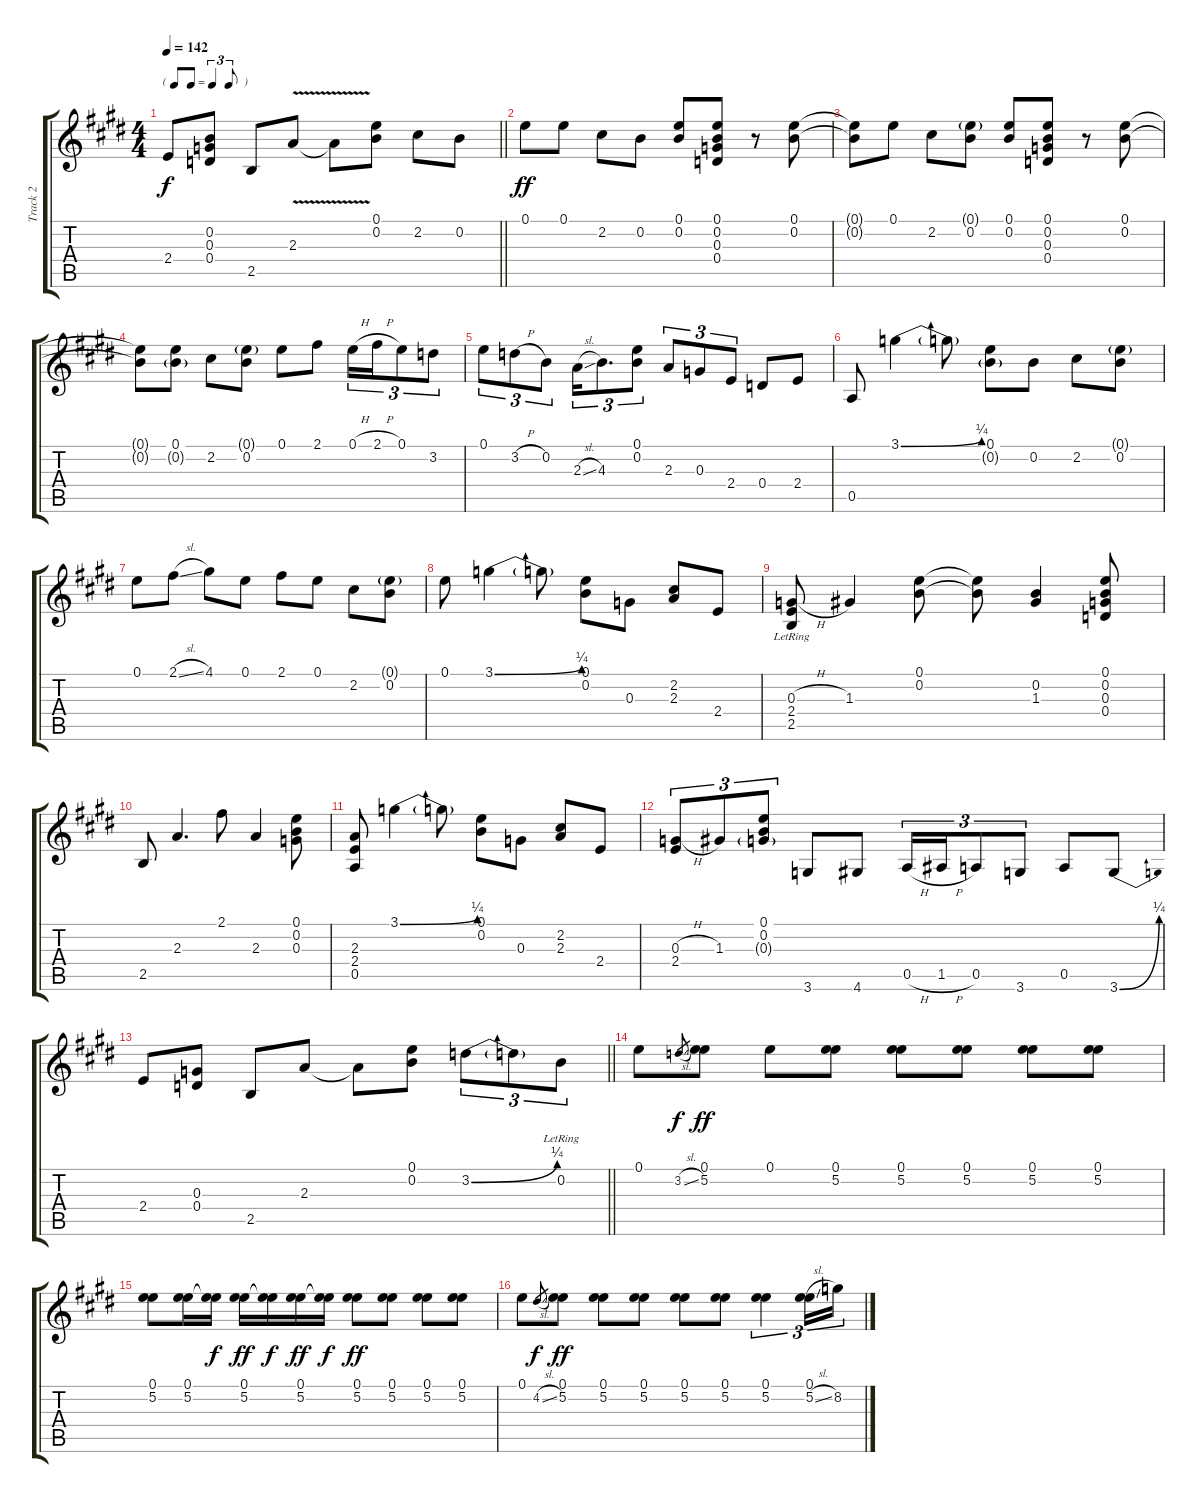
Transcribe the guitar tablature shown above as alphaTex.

\track ("Track 2" "Track 2") {instrument electricguitarclean}
\staff {score tabs}
\tuning (E4 B3 G3 D3 A2 E2) {hide}
\ts (4 4)
\tf triplet8th
\tempo 142
\clef g2
\barLineRight lightlight
\ks e
2.4.8{dy f} (0.2 0.3 0.4).8 2.5.8 2.3{v}.8 2.3{t}.8 (0.1 0.2).8 2.2.8 0.2.8 |
0.1.8{dy ff} 0.1.8 2.2.8 0.2.8 (0.1 0.2).8 (0.1 0.2 0.3 0.4).8 r.8 (0.1 0.2).8 |
(0.1{t} 0.2{t}).8 0.1.8 2.2.8 (0.1{g} 0.2).8 (0.1 0.2).8 (0.1 0.2 0.3 0.4).8 r.8 (0.1 0.2).8 |
(0.1{t} 0.2{t}).8 (0.1 0.2{g}).8 2.2.8 (0.1{g} 0.2).8 0.1.8 2.1.8 0.1{h}.16{tu (3 2)} 2.1{h}.16{tu (3 2)} 0.1.8{tu (3 2)} 3.2.8{tu (3 2)} |
0.1.8{tu (3 2)} 3.2{h}.8{tu (3 2)} 0.2.8{tu (3 2)} 2.3{sl}.16{tu (3 2)} 4.3.8{d tu (3 2)} (0.1 0.2).8{tu (3 2)} 2.3.8{tu (3 2)} 0.3.8{tu (3 2)} 2.4.8{tu (3 2)} 0.4.8 2.4.8 |
0.5.8 3.1{be (bend 0 0 60 1)}.4 3.1{t}.8 (0.1 0.2{g}).8 0.2.8 2.2.8 (0.1{g} 0.2).8 |
0.1.8 2.1{sl}.8 4.1.8 0.1.8 2.1.8 0.1.8 2.2.8 (0.1{g} 0.2).8 |
0.1.8 3.1{be (bend 0 0 60 1)}.4 3.1{t}.8 (0.1 0.2).8 0.3.8 (2.2 2.3).8 2.4.8 |
(0.3{h lr} 2.4{lr} 2.5{lr}).8 1.3.4 (0.1 0.2).8 (0.1{t} 0.2{t}).8 (0.2 1.3).4 (0.1 0.2 0.3 0.4).8 |
2.5.8 2.3.4{d} 2.1.8 2.3.4 (0.1 0.2 0.3).8 |
(2.3 2.4 0.5).8 3.1{be (bend 0 0 60 1)}.4 3.1{t}.8 (0.1 0.2).8 0.3.8 (2.2 2.3).8 2.4.8 |
(0.3{h} 2.4).8{tu (3 2)} 1.3.8{tu (3 2)} (0.1 0.2 0.3{g}).8{tu (3 2)} 3.6.8 4.6.8 0.5{h}.16{tu (3 2)} 1.5{h}.16{tu (3 2)} 0.5.8{tu (3 2)} 3.6.8{tu (3 2)} 0.5.8 3.6{be (bend 0 0 60 1)}.8 |
\barLineRight lightlight
2.4.8 (0.3 0.4).8 2.5.8 2.3.8 2.3{t}.8 (0.1 0.2).8 3.2{be (bend 0 0 60 1)}.8{tu (3 2)} 3.2{t}.8{tu (3 2)} 0.2{lr}.8{tu (3 2)} |
0.1.8 3.2{sl}.8{gr dy f} (0.1 5.2).8{dy ff} 0.1.8 (0.1 5.2).8 (0.1 5.2).8 (0.1 5.2).8 (0.1 5.2).8 (0.1 5.2).8 |
(0.1 5.2).8 (0.1 5.2).16 (0.1{t} 5.2{t}).16{dy f} (0.1 5.2).16{dy ff} (0.1{t} 5.2{t}).16{dy f} (0.1 5.2).16{dy ff} (0.1{t} 5.2{t}).16{dy f} (0.1 5.2).8{dy ff} (0.1 5.2).8 (0.1 5.2).8 (0.1 5.2).8 |
0.1.8 4.2{sl}.8{gr dy f} (0.1 5.2).8{dy ff} (0.1 5.2).8 (0.1 5.2).8 (0.1 5.2).8 (0.1 5.2).8 (0.1 5.2).4{tu (3 2)} (0.1 5.2{sl}).16{tu (3 2)} 8.2.16{tu (3 2)}
